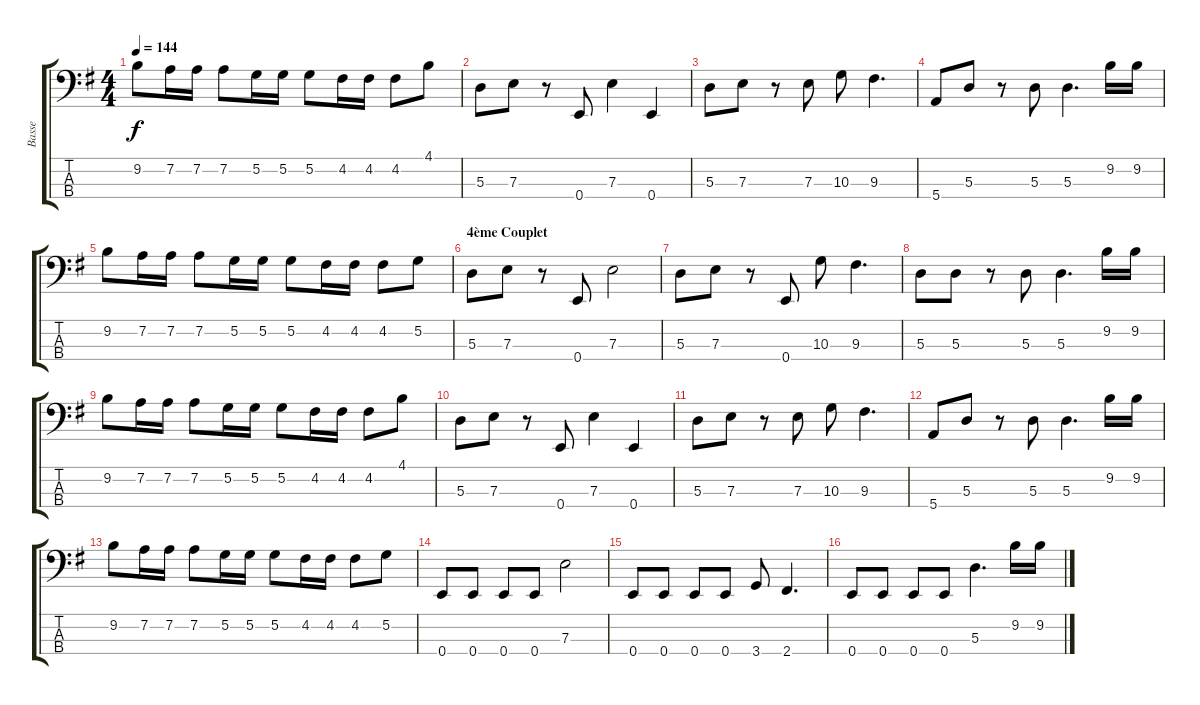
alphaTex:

\track ("Basse" "Basse") {instrument electricbassfinger}
\staff {score tabs}
\tuning (G2 D2 A1 E1) {hide}
\ts (4 4)
\tempo 144
\clef f4
\ks g
9.2.8{dy f} 7.2.16 7.2.16 7.2.8 5.2.16 5.2.16 5.2.8 4.2.16 4.2.16 4.2.8 4.1.8 |
5.3.8 7.3.8 r.8 0.4.8 7.3.4 0.4.4 |
5.3.8 7.3.8 r.8 7.3.8 10.3.8 9.3.4{d} |
5.4.8 5.3.8 r.8 5.3.8 5.3.4{d} 9.2.16 9.2.16 |
9.2.8 7.2.16 7.2.16 7.2.8 5.2.16 5.2.16 5.2.8 4.2.16 4.2.16 4.2.8 5.2.8 |
\section ("" "4ème Couplet")
5.3.8 7.3.8 r.8 0.4.8 7.3.2 |
5.3.8 7.3.8 r.8 0.4.8 10.3.8 9.3.4{d} |
5.3.8 5.3.8 r.8 5.3.8 5.3.4{d} 9.2.16 9.2.16 |
9.2.8 7.2.16 7.2.16 7.2.8 5.2.16 5.2.16 5.2.8 4.2.16 4.2.16 4.2.8 4.1.8 |
5.3.8 7.3.8 r.8 0.4.8 7.3.4 0.4.4 |
5.3.8 7.3.8 r.8 7.3.8 10.3.8 9.3.4{d} |
5.4.8 5.3.8 r.8 5.3.8 5.3.4{d} 9.2.16 9.2.16 |
9.2.8 7.2.16 7.2.16 7.2.8 5.2.16 5.2.16 5.2.8 4.2.16 4.2.16 4.2.8 5.2.8 |
0.4.8 0.4.8 0.4.8 0.4.8 7.3.2 |
0.4.8 0.4.8 0.4.8 0.4.8 3.4.8 2.4.4{d} |
0.4.8 0.4.8 0.4.8 0.4.8 5.3.4{d} 9.2.16 9.2.16
